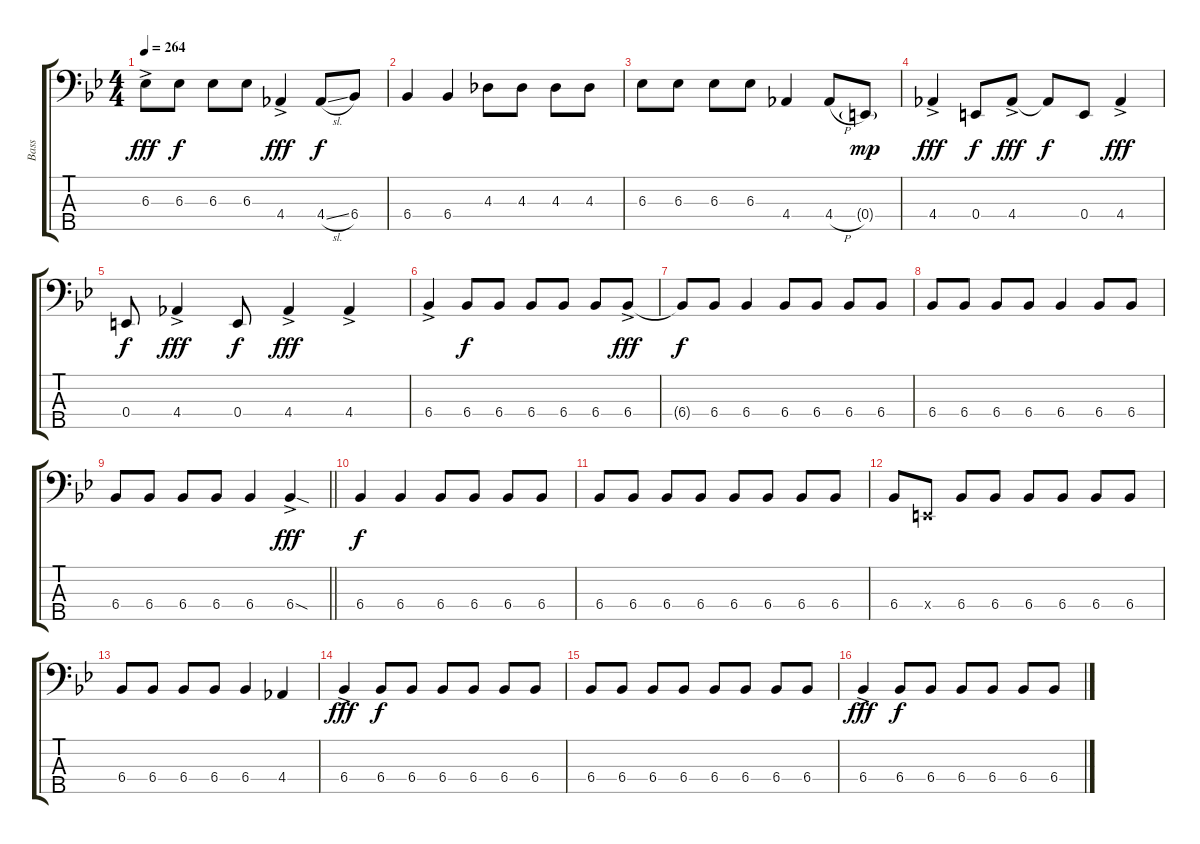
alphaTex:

\track ("Bass" "Bass") {instrument electricbasspick}
\staff {score tabs}
\tuning (G2 D2 A1 E1 B0) {hide}
\ts (4 4)
\tempo 264
\clef f4
\ks gminor
6.3{ac}.8{dy fff} 6.3.8{dy f} 6.3.8 6.3.8 4.4{ac}.4{dy fff} 4.4{sl}.8{dy f} 6.4.8 |
6.4.4 6.4.4 4.3.8 4.3.8 4.3.8 4.3.8 |
6.3.8 6.3.8 6.3.8 6.3.8 4.4.4 4.4{h}.8 0.4{g}.8{dy mp} |
4.4{ac}.4{dy fff} 0.4.8{dy f} 4.4{ac}.8{dy fff} 4.4{t}.8{dy f} 0.4.8 4.4{ac}.4{dy fff} |
0.4.8{dy f} 4.4{ac}.4{dy fff} 0.4.8{dy f} 4.4{ac}.4{dy fff} 4.4{ac}.4 |
6.4{ac}.4 6.4.8{dy f} 6.4.8 6.4.8 6.4.8 6.4.8 6.4{ac}.8{dy fff} |
6.4{t}.8{dy f} 6.4.8 6.4.4 6.4.8 6.4.8 6.4.8 6.4.8 |
6.4.8 6.4.8 6.4.8 6.4.8 6.4.4 6.4.8 6.4.8 |
\barLineRight lightlight
6.4.8 6.4.8 6.4.8 6.4.8 6.4.4 6.4{sod ac}.4{dy fff} |
6.4.4{dy f} 6.4.4 6.4.8 6.4.8 6.4.8 6.4.8 |
6.4.8 6.4.8 6.4.8 6.4.8 6.4.8 6.4.8 6.4.8 6.4.8 |
6.4.8 0.4{x}.8 6.4.8 6.4.8 6.4.8 6.4.8 6.4.8 6.4.8 |
6.4.8 6.4.8 6.4.8 6.4.8 6.4.4 4.4.4 |
6.4{ac}.4{dy fff} 6.4.8{dy f} 6.4.8 6.4.8 6.4.8 6.4.8 6.4.8 |
6.4.8 6.4.8 6.4.8 6.4.8 6.4.8 6.4.8 6.4.8 6.4.8 |
6.4{ac}.4{dy fff} 6.4.8{dy f} 6.4.8 6.4.8 6.4.8 6.4.8 6.4.8
